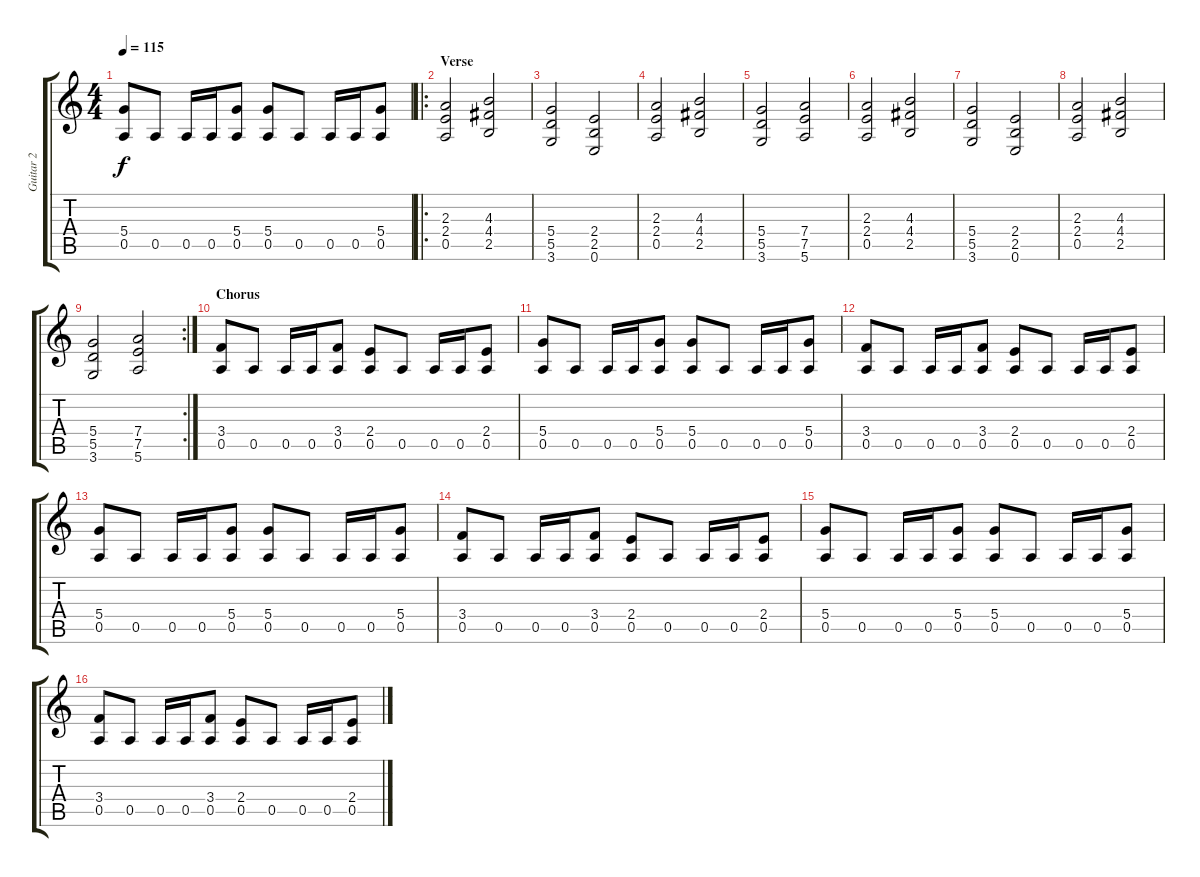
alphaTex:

\track ("Guitar 2" "Guitar 2") {instrument acousticguitarsteel}
\staff {score tabs}
\tuning (E4 B3 G3 D3 A2 E2) {hide}
\ts (4 4)
\tempo 115
\clef g2
\ks c
(5.4 0.5).8{dy f} 0.5.8 0.5.16 0.5.16 (5.4 0.5).8 (5.4 0.5).8 0.5.8 0.5.16 0.5.16 (5.4 0.5).8 |
\ro
\section ("" "Verse")
(2.3 2.4 0.5).2 (4.3 4.4 2.5).2 |
(5.4 5.5 3.6).2 (2.4 2.5 0.6).2 |
(2.3 2.4 0.5).2 (4.3 4.4 2.5).2 |
(5.4 5.5 3.6).2 (7.4 7.5 5.6).2 |
(2.3 2.4 0.5).2 (4.3 4.4 2.5).2 |
(5.4 5.5 3.6).2 (2.4 2.5 0.6).2 |
(2.3 2.4 0.5).2 (4.3 4.4 2.5).2 |
\rc 2
(5.4 5.5 3.6).2 (7.4 7.5 5.6).2 |
\section ("" "Chorus")
(3.4 0.5).8 0.5.8 0.5.16 0.5.16 (3.4 0.5).8 (2.4 0.5).8 0.5.8 0.5.16 0.5.16 (2.4 0.5).8 |
(5.4 0.5).8 0.5.8 0.5.16 0.5.16 (5.4 0.5).8 (5.4 0.5).8 0.5.8 0.5.16 0.5.16 (5.4 0.5).8 |
(3.4 0.5).8 0.5.8 0.5.16 0.5.16 (3.4 0.5).8 (2.4 0.5).8 0.5.8 0.5.16 0.5.16 (2.4 0.5).8 |
(5.4 0.5).8 0.5.8 0.5.16 0.5.16 (5.4 0.5).8 (5.4 0.5).8 0.5.8 0.5.16 0.5.16 (5.4 0.5).8 |
(3.4 0.5).8 0.5.8 0.5.16 0.5.16 (3.4 0.5).8 (2.4 0.5).8 0.5.8 0.5.16 0.5.16 (2.4 0.5).8 |
(5.4 0.5).8 0.5.8 0.5.16 0.5.16 (5.4 0.5).8 (5.4 0.5).8 0.5.8 0.5.16 0.5.16 (5.4 0.5).8 |
(3.4 0.5).8 0.5.8 0.5.16 0.5.16 (3.4 0.5).8 (2.4 0.5).8 0.5.8 0.5.16 0.5.16 (2.4 0.5).8
